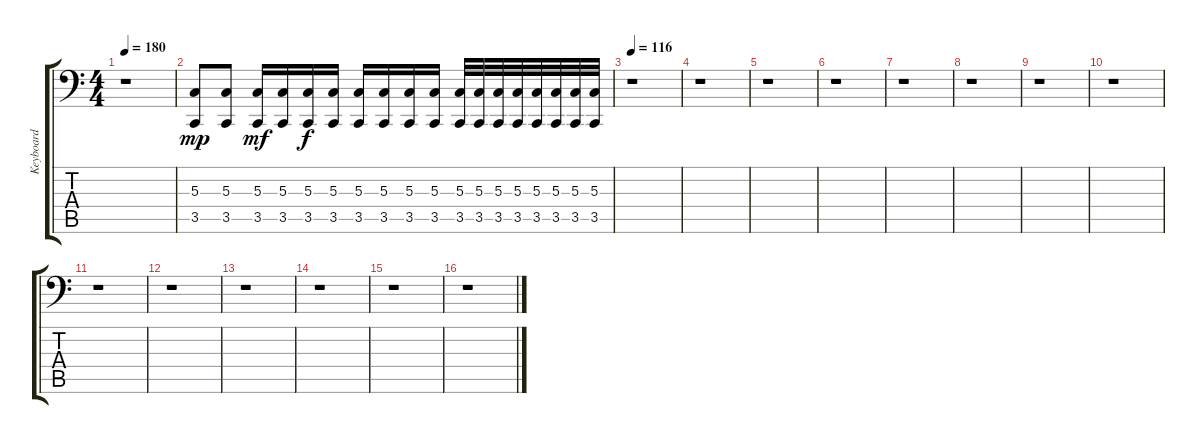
\track ("Keyboard" "Keyboard") {instrument timpani}
\staff {score tabs}
\tuning (E3 B2 G2 D2 A1 E1) {hide}
\ts (4 4)
\tempo 180
\clef f4
\ks c
r.1{dy mp} |
(5.3 3.5).8 (5.3 3.5).8 (5.3 3.5).16{dy mf} (5.3 3.5).16 (5.3 3.5).16{dy f} (5.3 3.5).16 (5.3 3.5).16 (5.3 3.5).16 (5.3 3.5).16 (5.3 3.5).16 (5.3 3.5).32 (5.3 3.5).32 (5.3 3.5).32 (5.3 3.5).32 (5.3 3.5).32 (5.3 3.5).32 (5.3 3.5).32 (5.3 3.5).32 |
\tempo 116
r.1 |
r.1 |
r.1 |
r.1 |
r.1 |
r.1 |
r.1 |
r.1 |
r.1 |
r.1 |
r.1 |
r.1 |
r.1 |
r.1
